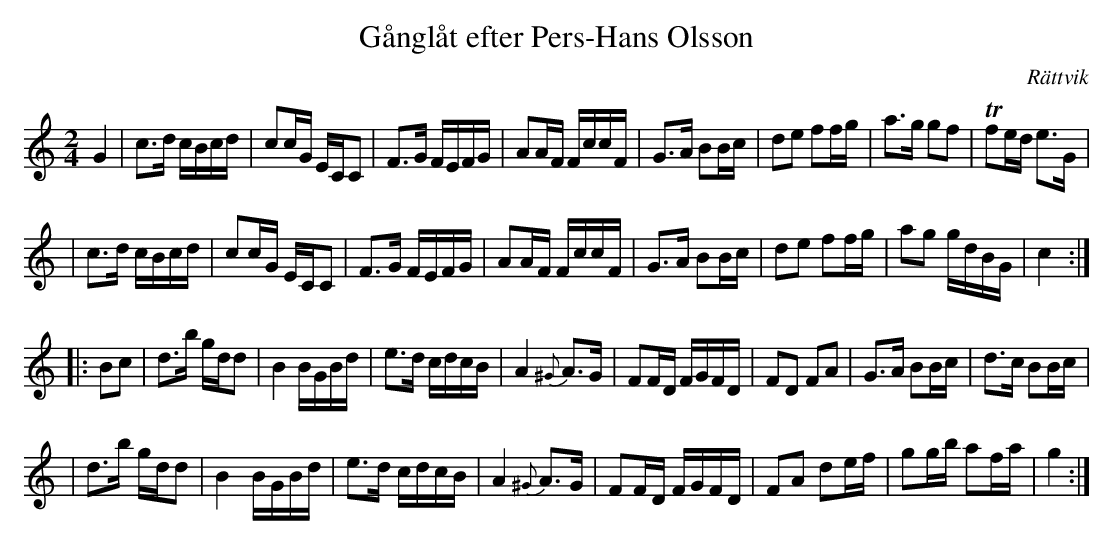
X:1
T: G\aangl\aat efter Pers-Hans Olsson
O: R\"attvik
M: 2/4
L: 1/16
K: C
G4 \
| c3d cBcd | c2cG ECC2 | F3G FEFG | A2AF FccF \
| G3A B2Bc | d2e2 f2fg | a3g g2f2 | Tf2ed e3G |
| c3d cBcd | c2cG ECC2 | F3G FEFG | A2AF FccF \
| G3A B2Bc | d2e2 f2fg | a2g2 gdBG | c4 :|
|: B2c2 \
| d3b gdd2 | B4 BGBd | e3d cdcB | A4 {^G}A3G \
| F2FD FGFD | F2D2 F2A2 | G3A B2Bc | d3c B2Bc |
| d3b gdd2 | B4 BGBd | e3d cdcB | A4 {^G}A3G \
| F2FD FGFD | F2A2 d2ef | g2gb a2fa | g4 :|
